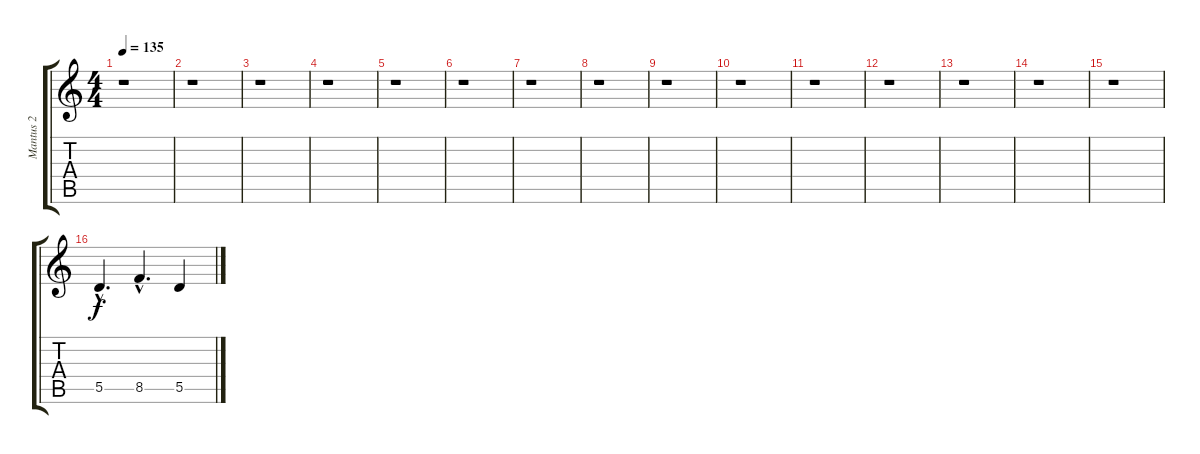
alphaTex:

\track ("Mantus 2" "Mantus 2") {instrument distortionguitar}
\staff {score tabs}
\tuning (E4 B3 G3 D3 A2 E2) {hide}
\ts (4 4)
\tempo 135
\clef g2
\ks c
r.1{dy f} |
r.1 |
r.1 |
r.1 |
r.1 |
r.1 |
r.1 |
r.1 |
r.1 |
r.1 |
r.1 |
r.1 |
r.1 |
r.1 |
r.1 |
5.5{hac}.4{d} 8.5{hac}.4{d} 5.5.4
